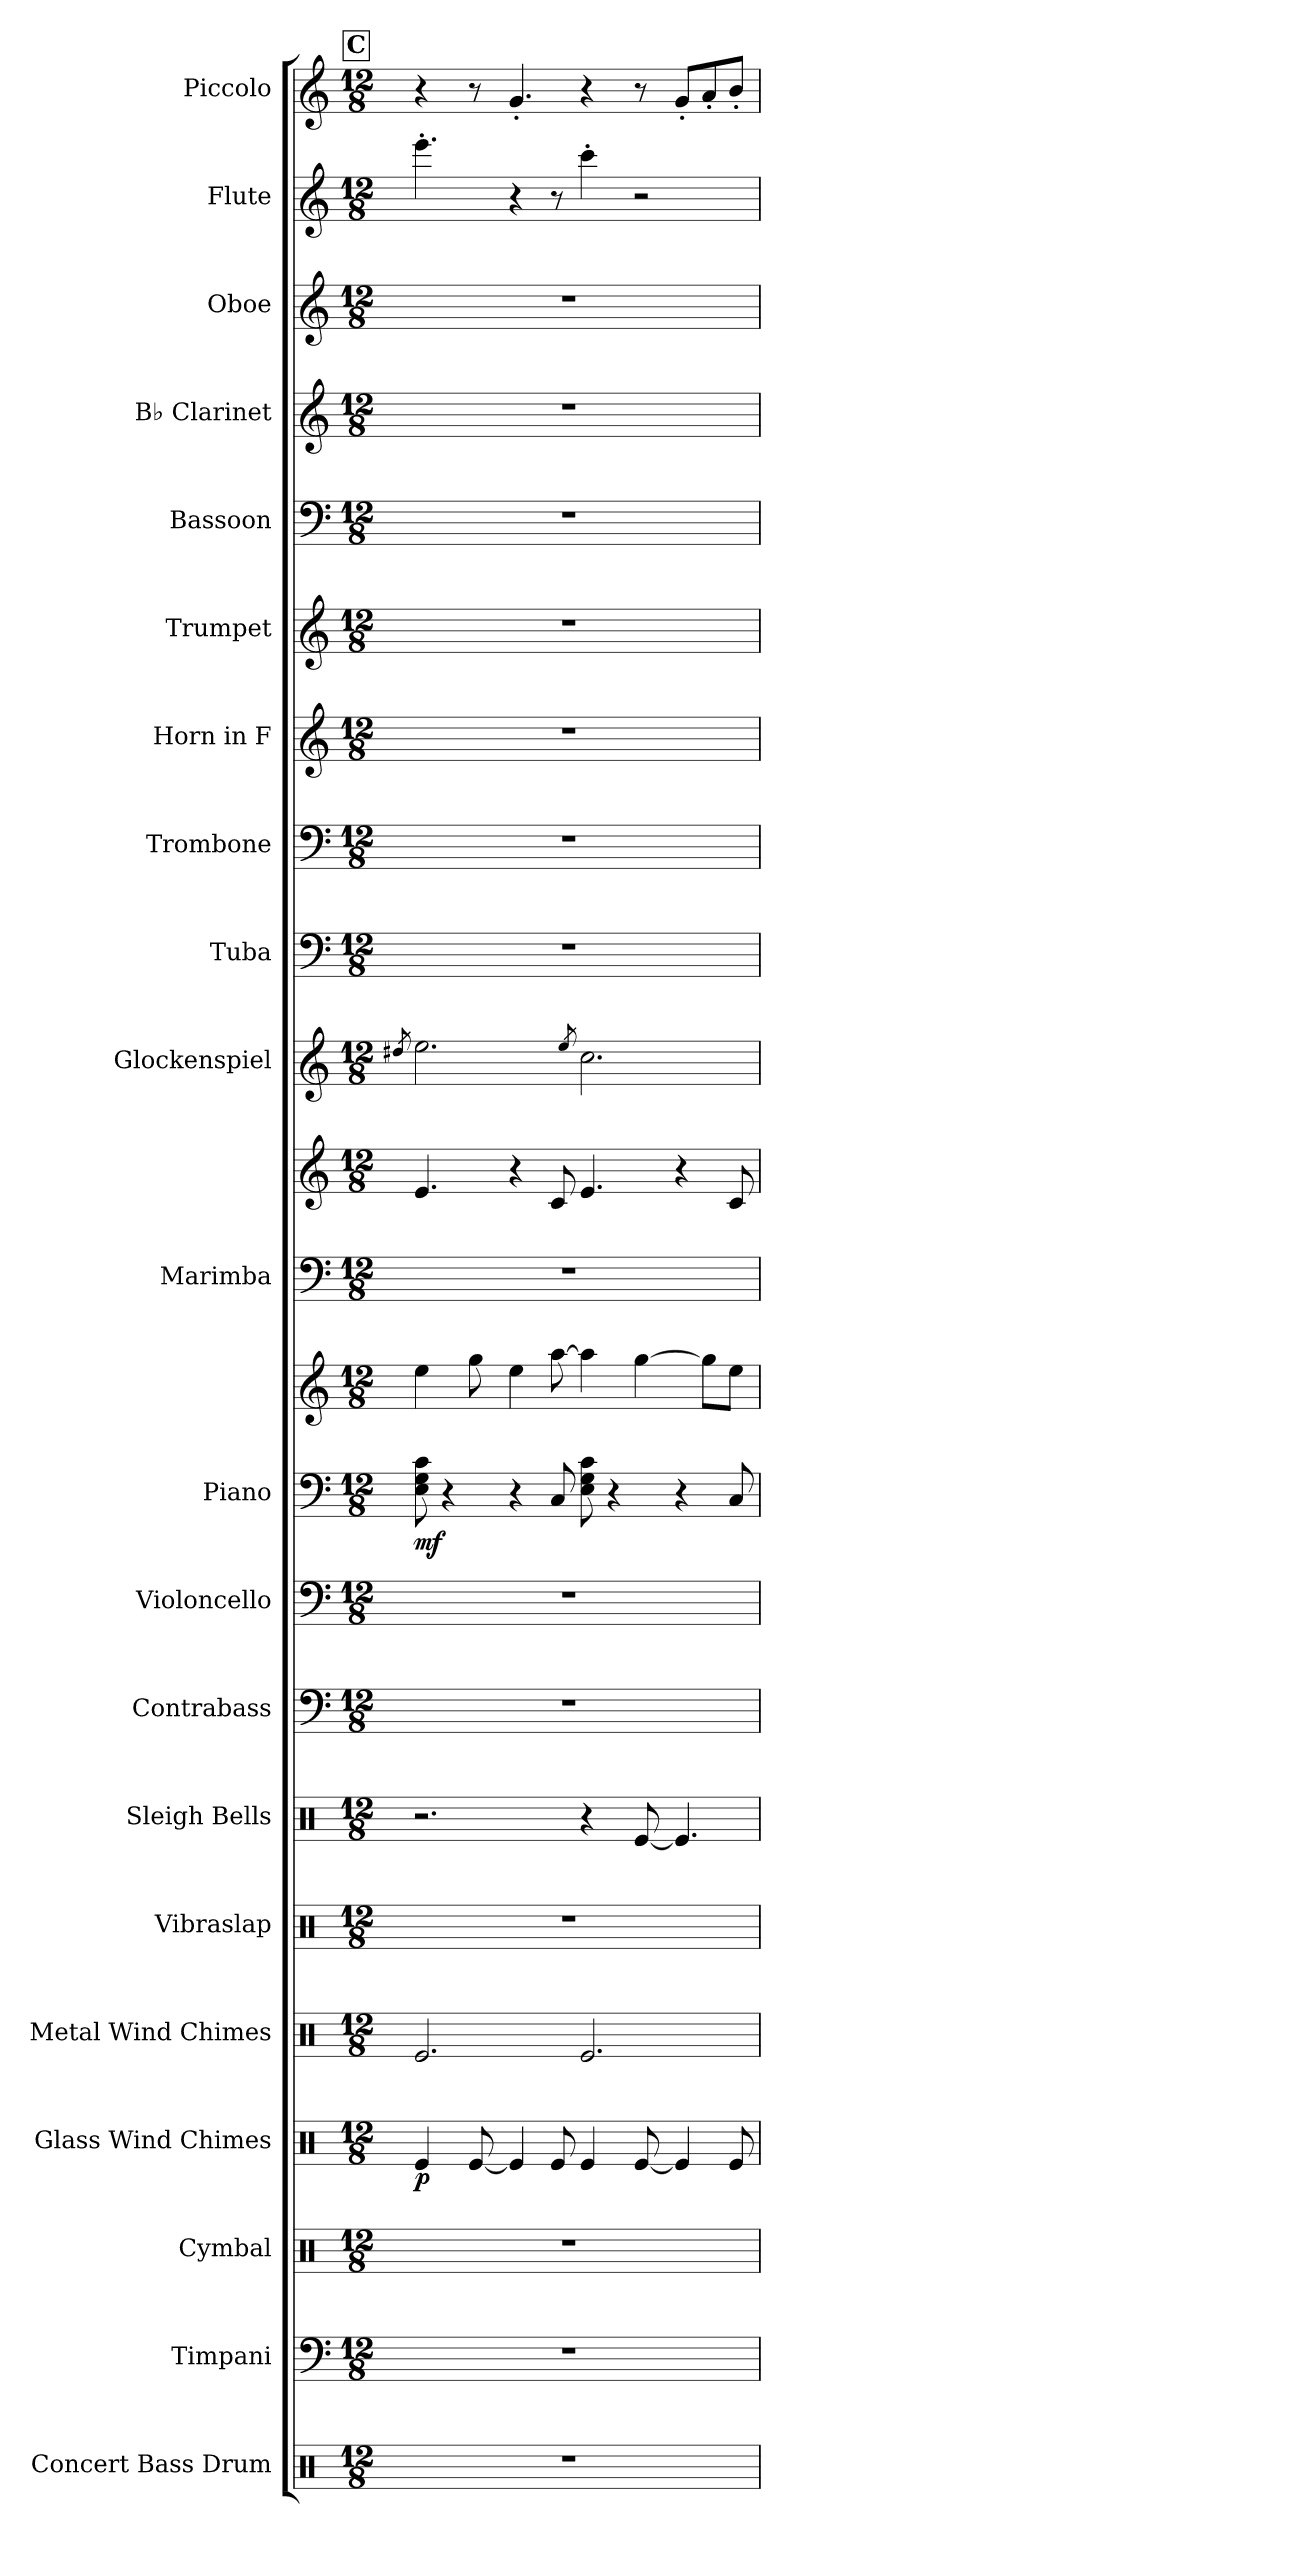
**kern	**kern	**kern	**kern	**dynam	**kern	**kern	**kern	**kern	**kern	**kern	**kern	**dynam	**kern	**kern	**kern	**kern	**kern	**kern	**kern	**kern	**kern	**kern	**kern	**kern
*part21	*part20	*part19	*part18	*part18	*part17	*part16	*part15	*part14	*part13	*part12	*part12	*part12	*part11	*part11	*part10	*part9	*part8	*part7	*part6	*part5	*part4	*part3	*part2	*part1
*staff23	*staff22	*staff21	*staff20	*staff20	*staff19	*staff18	*staff17	*staff16	*staff15	*staff14	*staff13	*staff13/14	*staff12	*staff11	*staff10	*staff9	*staff8	*staff7	*staff6	*staff5	*staff4	*staff3	*staff2	*staff1
*I"Concert Bass Drum	*I"Timpani	*I"Cymbal	*I"Glass Wind Chimes	*	*I"Metal Wind Chimes	*I"Vibraslap	*I"Sleigh Bells	*I"Contrabass	*I"Violoncello	*I"Piano	*	*	*I"Marimba	*	*I"Glockenspiel	*I"Tuba	*I"Trombone	*I"Horn in F	*I"Trumpet	*I"Bassoon	*I"B♭ Clarinet	*I"Oboe	*I"Flute	*I"Piccolo
*I'Con. BD	*I'Timp.	*I'Cym.	*I'Gl. Wn Ch.	*	*I'Met. Wn Ch.	*I'Vibslp.	*I'Sle. Be.	*I'Cb.	*I'Vc.	*I'Pno.	*	*	*I'Mrm.	*	*I'Glock.	*I'Tba.	*I'Tbn.	*	*I'Tpt.	*I'Bsn.	*I'B♭ Cl.	*I'Ob.	*I'Fl.	*I'Picc.
*clefX	*clefF4	*clefX	*clefX	*	*clefX	*clefX	*clefX	*clefF4	*clefF4	*clefF4	*clefG2	*	*clefF4	*clefG2	*clefG2	*clefF4	*clefF4	*clefG2	*clefG2	*clefF4	*clefG2	*clefG2	*clefG2	*clefG2
*	*	*	*	*	*	*	*	*ITrd7c12	*	*	*	*	*	*	*ITrd-14c-24	*	*	*ITrd4c7	*ITrd1c2	*	*ITrd1c2	*	*	*ITrd-7c-12
*k[]	*k[]	*k[]	*k[]	*	*k[]	*k[]	*k[]	*k[]	*k[]	*k[]	*k[]	*	*k[]	*k[]	*k[]	*k[]	*k[]	*k[b-]	*k[b-e-]	*k[]	*k[b-e-]	*k[]	*k[]	*k[]
*M12/8	*M12/8	*M12/8	*M12/8	*	*M12/8	*M12/8	*M12/8	*M12/8	*M12/8	*M12/8	*M12/8	*	*M12/8	*M12/8	*M12/8	*M12/8	*M12/8	*M12/8	*M12/8	*M12/8	*M12/8	*M12/8	*M12/8	*M12/8
!!LO:REH:place=s1:a:B:fs=14:t=C
=49	=49	=49	=49	=49	=49	=49	=49	=49	=49	=49	=49	=49	=49	=49	=49	=49	=49	=49	=49	=49	=49	=49	=49	=49
.	.	.	.	.	.	.	.	.	.	.	.	.	.	.	8qdddd#X/	.	.	.	.	.	.	.	.	.
!	!	!	!	!LO:DY:b	!	!	!	!	!	!	!	!LO:DY:b=2	!	!	!	!	!	!	!	!	!	!	!	!
1.r	1.r	1.r	4Re/	p	2.Re/	1.r	2.r	1.r	1.r	8E\ 8G\ 8c\	4ee\	mf	1.r	4.e/	2.eeee\	1.r	1.r	1.r	1.r	1.r	1.r	1.r	4.eee'\	4r
.	.	.	.	.	.	.	.	.	.	4r	.	.	.	.	.	.	.	.	.	.	.	.	.	.
.	.	.	[8Re/	.	.	.	.	.	.	.	8gg\	.	.	.	.	.	.	.	.	.	.	.	.	8r
.	.	.	4Re/]	.	.	.	.	.	.	4r	4ee\	.	.	4r	.	.	.	.	.	.	.	.	4r	4.gg'/
.	.	.	8Re/	.	.	.	.	.	.	8C/	[8aa\	.	.	8c/	.	.	.	.	.	.	.	.	8r	.
.	.	.	.	.	.	.	.	.	.	.	.	.	.	.	8qeeee/	.	.	.	.	.	.	.	.	.
.	.	.	4Re/	.	2.Re/	.	4r	.	.	8E\ 8G\ 8c\	4aa\]	.	.	4.e/	2.cccc\	.	.	.	.	.	.	.	4ccc'\	4r
.	.	.	.	.	.	.	.	.	.	4r	.	.	.	.	.	.	.	.	.	.	.	.	.	.
.	.	.	[8Re/	.	.	.	[8Re/	.	.	.	[4gg\	.	.	.	.	.	.	.	.	.	.	.	2r	8r
.	.	.	4Re/]	.	.	.	4.Re/]	.	.	4r	.	.	.	4r	.	.	.	.	.	.	.	.	.	8gg'/L
.	.	.	.	.	.	.	.	.	.	.	8gg\L]	.	.	.	.	.	.	.	.	.	.	.	.	8aa'/
.	.	.	8Re/	.	.	.	.	.	.	8C/	8ee\J	.	.	8c/	.	.	.	.	.	.	.	.	.	8bb'/J
=	=	=	=	=	=	=	=	=	=	=	=	=	=	=	=	=	=	=	=	=	=	=	=	=
*-	*-	*-	*-	*-	*-	*-	*-	*-	*-	*-	*-	*-	*-	*-	*-	*-	*-	*-	*-	*-	*-	*-	*-	*-
